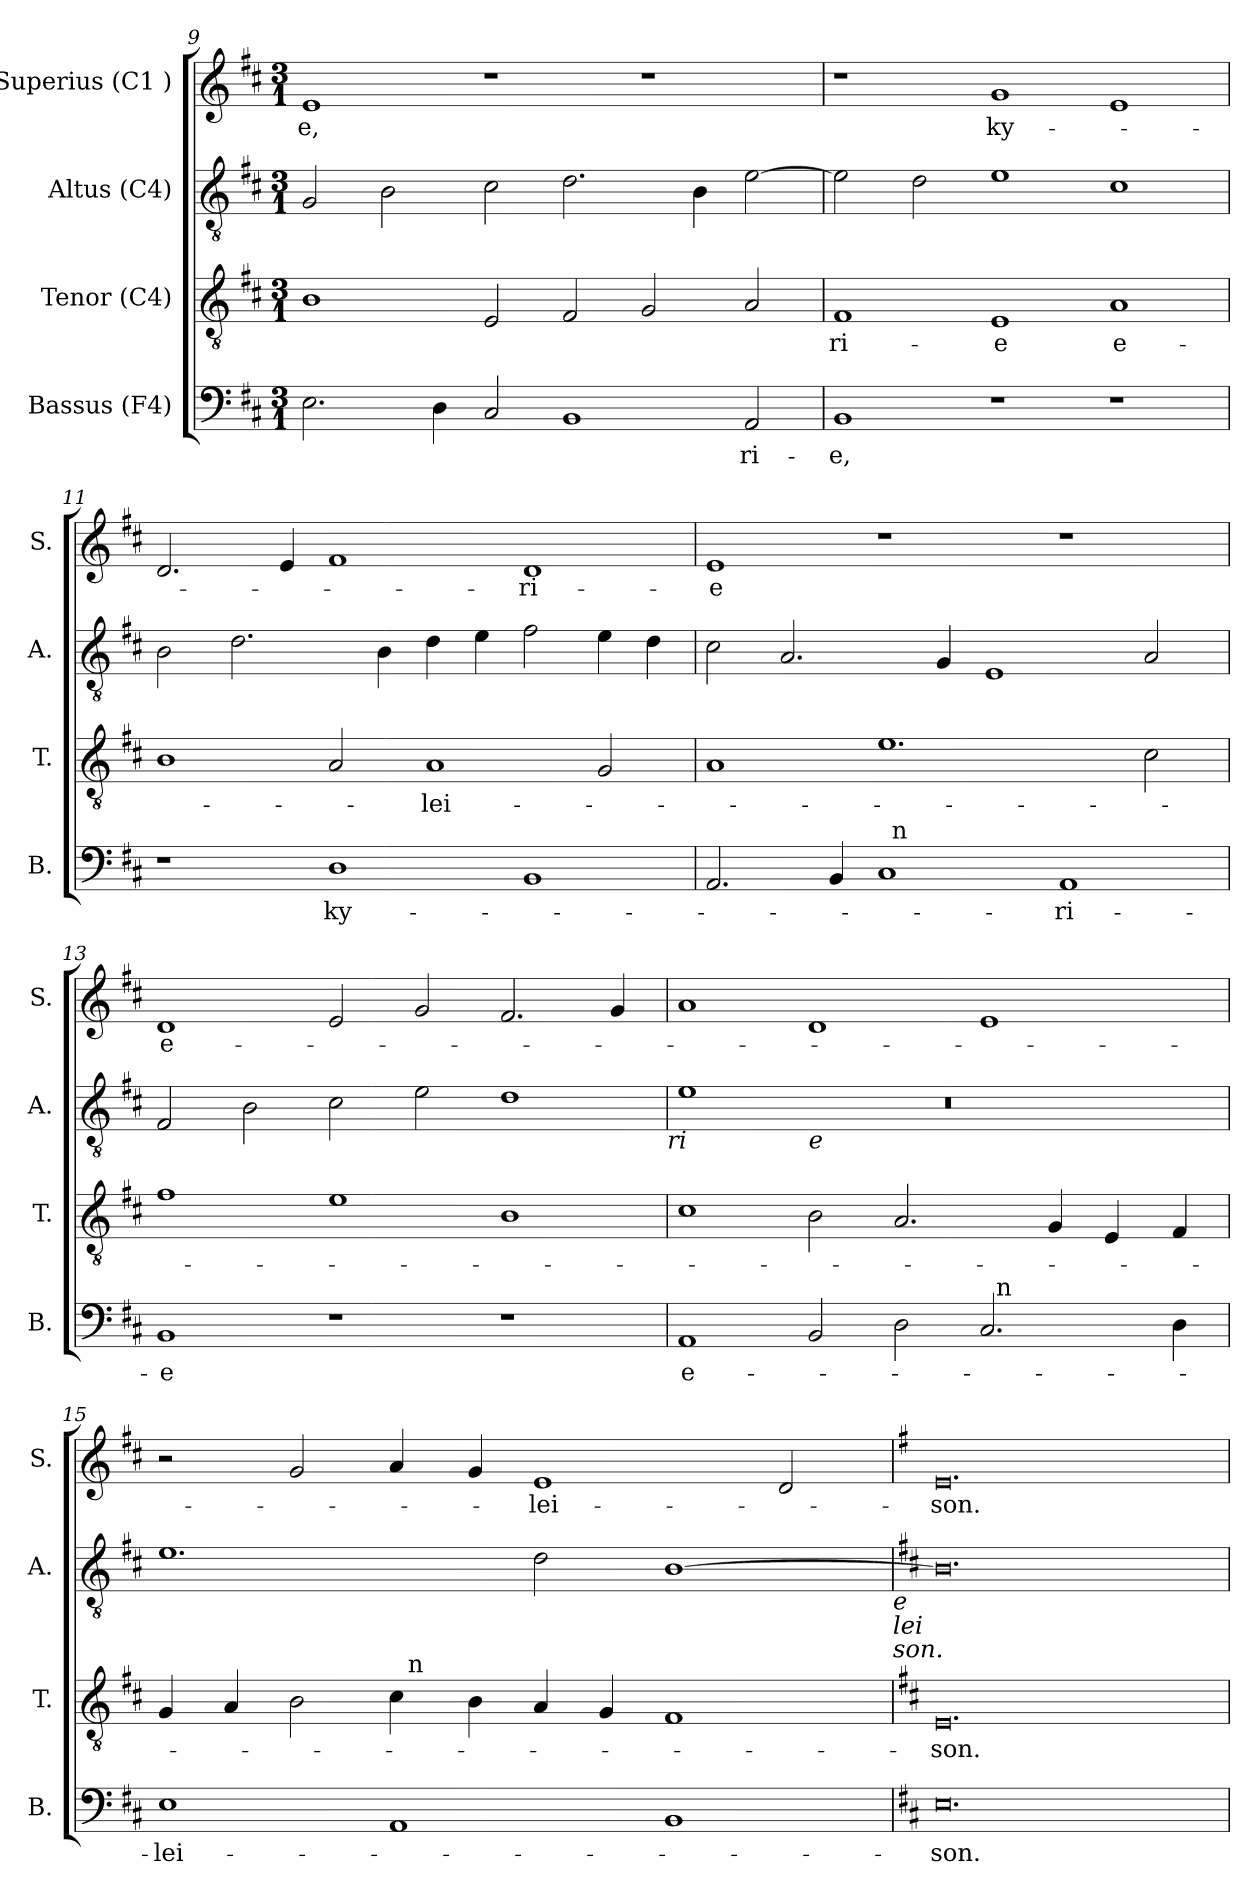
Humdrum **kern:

**kern	**text	**kern	**text	**kern	**kern	**text
*part4	*part4	*part3	*part3	*part2	*part1	*part1
*staff4	*staff4	*staff3	*staff3	*staff2	*staff1	*staff1
*I"Bassus (F4)	*	*I"Tenor (C4)	*	*I"Altus (C4)	*I"Superius (C1 )	*
*I'B.	*	*I'T.	*	*I'A.	*I'S.	*
*clefF4	*	*clefGv2	*	*clefGv2	*clefG2	*
*k[f#c#]	*	*k[f#c#]	*	*k[f#c#]	*k[f#c#]	*
*D:	*	*D:	*	*D:	*D:	*
*M3/1	*	*M3/1	*	*M3/1	*M3/1	*
=9	=9	=9	=9	=9	=9	=9
!	!	!	!	!	!	!LO:LY:b
2.E\	.	1B	.	2G/	1e	-e,
.	.	.	.	2B\	.	.
4D\	.	.	.	.	.	.
2C#/	.	2E/	.	2c#\	1r	.
1BB	.	2F#/	.	2.d\	.	.
.	.	2G/	.	.	1r	.
.	.	.	.	4B\	.	.
!	!LO:LY:b	!	!	!	!	!
2AA/	-ri-	2A/	.	[<2e\	.	.
!!LO:LB:g=z
=10	=10	=10	=10	=10	=10	=10
!	!LO:LY:b	!	!LO:LY:b	!	!	!
1BB	-e,	1F#	-ri-	2e\]	1r	.
.	.	.	.	2d\	.	.
!	!	!	!LO:LY:b:rj	!	!	!LO:LY:b
1r	.	1E	-e	1e	1g	ky-
!	!	!	!LO:LY:b:rj	!	!	!
1r	.	1A	e-	1c#	1e	.
=11	=11	=11	=11	=11	=11	=11
1r	.	1B	.	2B\	2.d/	.
.	.	.	.	2.d\	.	.
.	.	.	.	.	4e/	.
!	!LO:LY:b	!	!	!	!	!
1D	ky-	2A/	.	.	1f#	.
.	.	.	.	4B\	.	.
!	!	!	!LO:LY:b	!	!	!
.	.	1A	-lei-	4d\	.	.
.	.	.	.	4e\	.	.
!	!	!	!	!	!	!LO:LY:b
1BB	.	.	.	2f#\	1d	-ri-
.	.	2G/	.	4e\	.	.
.	.	.	.	4d\	.	.
=12	=12	=12	=12	=12	=12	=12
!	!	!	!	!	!	!LO:LY:b:rj
*^	*	*	*	*	*	*
2.AA/	1ryy	.	1A	.	2c#\	1e	-e
.	.	.	.	.	2.A/	.	.
4BB/	.	.	.	.	.	.	.
1C#	32ryy	.	1.e	.	.	1r	.
!	!LO:TX:a:t=n	!	!	!	!	!	!
.	1ryy	.	.	.	.	.	.
.	.	.	.	.	4G/	.	.
.	.	.	.	.	1E	.	.
!	!	!LO:LY:b	!	!	!	!	!
1AA	.	-ri-	.	.	.	1r	.
.	2ryy	.	.	.	.	.	.
.	.	.	2c#\	.	2A/	.	.
.	4...ryy	.	.	.	.	.	.
!!LO:PB:g=z
=13	=13	=13	=13	=13	=13	=13	=13
!	!	!LO:LY:b:rj	!	!	!	!	!LO:LY:b:rj
*v	*v	*	*	*	*	*	*
1BB	-e	1f#	.	2F#/	1d	e-
.	.	.	.	2B\	.	.
1r	.	1e	.	2c#\	2e/	.
.	.	.	.	2e\	2g/	.
1r	.	1B	.	1d	2.f#/	.
.	.	.	.	.	4g/	.
!	!	!	!	!LO:TX:b:i:t=ri	!	!
=14	=14	=14	=14	=14	=14	=14
*	*	*	*	*^	*	*
*	*	*	*	*	*^	*	*
*	*	*	*	*	*	*^	*	*
!	!LO:LY:b:rj	!	!	!	!	!LO:N:vis=1	!LO:N:vis=1	!	!
*^	*	*	*	*	*	*	*	*	*
1AA	1ryy	e-	1c#	.	0.ryy	1e	0.r	0.r	1a	.
!	!	!	!	!	!	!LO:TX:b:i:t=e	!	!	!	!
2BB/	1ryy	.	2B\	.	.	0ryy	.	.	1d	.
2D\	.	.	2.A/	.	.	.	.	.	.	.
2.C#/	32ryy	.	.	.	.	.	.	.	1e	.
!	!LO:TX:a:t=n	!	!	!	!	!	!	!	!	!
.	2ryy	.	.	.	.	.	.	.	.	.
.	.	.	4G/	.	.	.	.	.	.	.
.	.	.	4E/	.	.	.	.	.	.	.
.	4...ryy	.	.	.	.	.	.	.	.	.
4D\	.	.	4F#/	.	.	.	.	.	.	.
*	*	*	*	*	*v	*v	*v	*v	*	*
=15	=15	=15	=15	=15	=15	=15	=15
!	!	!LO:LY:b	!	!	!	!	!
*v	*v	*	*^	*	*	*	*
1E	-lei-	4G/	1ryy	.	1.e	2r	.
.	.	4A/	.	.	.	.	.
.	.	2B\	.	.	.	2g/	.
1AA	.	4c#\	32ryy	.	.	4a/	.
!	!	!	!LO:TX:a:t=n	!	!	!	!
.	.	.	1ryy	.	.	.	.
.	.	4B\	.	.	.	4g/	.
!	!	!	!	!	!	!	!LO:LY:b
.	.	4A/	.	.	2d\	1e	-lei-
.	.	4G/	.	.	.	.	.
1BB	.	1F#	.	.	[>1B	.	.
.	.	.	2ryy	.	.	.	.
.	.	.	.	.	.	2d/	.
.	.	.	4...ryy	.	.	.	.
!	!	!	!	!	!LO:TX:b:i:t=e	!	!
!	!	!	!	!	!LO:TX:b:i:t=lei	!	!
!	!	!	!	!	!LO:TX:b:i:t=son.	!	!
*	*	*v	*v	*	*	*	*
=16	=16	=16	=16	=16	=16	=16
*	*	*	*	*	*k[f#]	*
*	*	*	*	*	*G:	*
*	*	*^	*	*	*	*
!	!LO:LY:b	!	!	!LO:LY:b	!	!	!LO:LY:b
*	*	*v	*v	*	*	*	*
0.E	-son.	0.E	-son.	0.B]	0.e	-son.
=	=	=	=	=	=	=
*-	*-	*-	*-	*-	*-	*-
